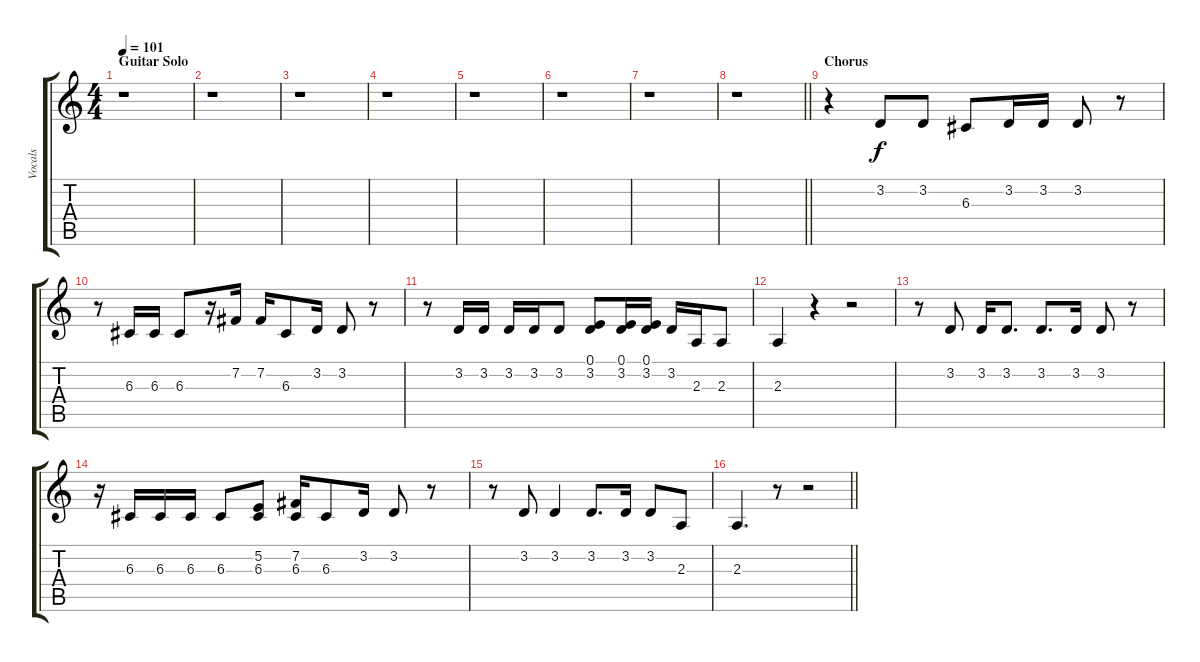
\track ("Vocals" "Vocals") {instrument tenorsax}
\staff {score tabs}
\tuning (E4 B3 G3 D3 A2 E2) {hide}
\ts (4 4)
\section ("" "Guitar Solo")
\tempo 101
\clef g2
\ks c
r.1{dy f} |
r.1 |
r.1 |
r.1 |
r.1 |
r.1 |
r.1 |
\barLineRight lightlight
r.1 |
\section ("" "Chorus")
r.4 3.2.8 3.2.8 6.3.8 3.2.16 3.2.16 3.2.8 r.8 |
r.8 6.3.16 6.3.16 6.3.8 r.16 7.2.16 7.2.16 6.3.8 3.2.16 3.2.8 r.8 |
r.8 3.2.16 3.2.16 3.2.16 3.2.16 3.2.8 (0.1 3.2).8 (0.1 3.2).16 (0.1 3.2).16 3.2.16 2.3.16 2.3.8 |
2.3.4 r.4 r.2 |
r.8 3.2.8 3.2.16 3.2.8{d} 3.2.8{d} 3.2.16 3.2.8 r.8 |
r.16 6.3.16 6.3.16 6.3.16 6.3.8 (5.2 6.3).8 (7.2 6.3).16 6.3.8 3.2.16 3.2.8 r.8 |
r.8 3.2.8 3.2.4 3.2.8{d} 3.2.16 3.2.8 2.3.8 |
\barLineRight lightlight
2.3.4{d} r.8 r.2
